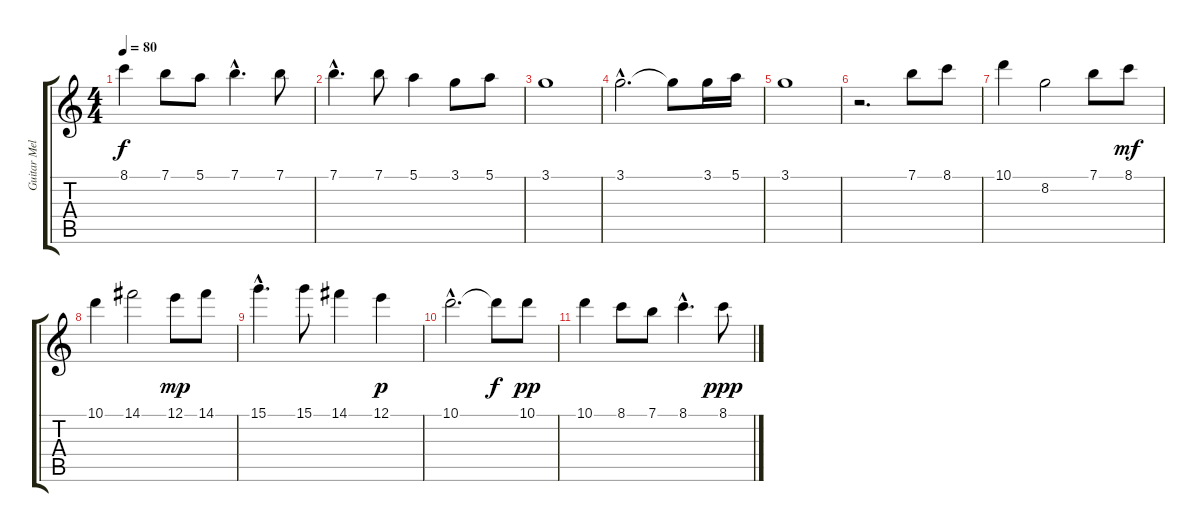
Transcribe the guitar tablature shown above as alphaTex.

\track ("Guitar Melody" "Guitar Mel") {instrument acousticguitarsteel}
\staff {score tabs}
\tuning (E4 B3 G3 D3 A2 E2) {hide}
\ts (4 4)
\tempo 80
\clef g2
\ks c
8.1.4{dy f} 7.1.8 5.1.8 7.1{hac}.4{d} 7.1.8 |
7.1{hac}.4{d} 7.1.8 5.1.4 3.1.8 5.1.8 |
3.1.1 |
3.1{hac}.2{d} 3.1{t}.8 3.1.16 5.1.16 |
3.1.1 |
r.2{d} 7.1.8 8.1.8 |
10.1.4 8.2.2 7.1.8 8.1.8{dy mf} |
10.1.4 14.1.2 12.1.8{dy mp} 14.1.8 |
15.1{hac}.4{d} 15.1.8 14.1.4 12.1.4{dy p} |
10.1{hac}.2{d} 10.1{t}.8{dy f} 10.1.8{dy pp} |
10.1.4 8.1.8 7.1.8 8.1{hac}.4{d} 8.1.8{dy ppp}
